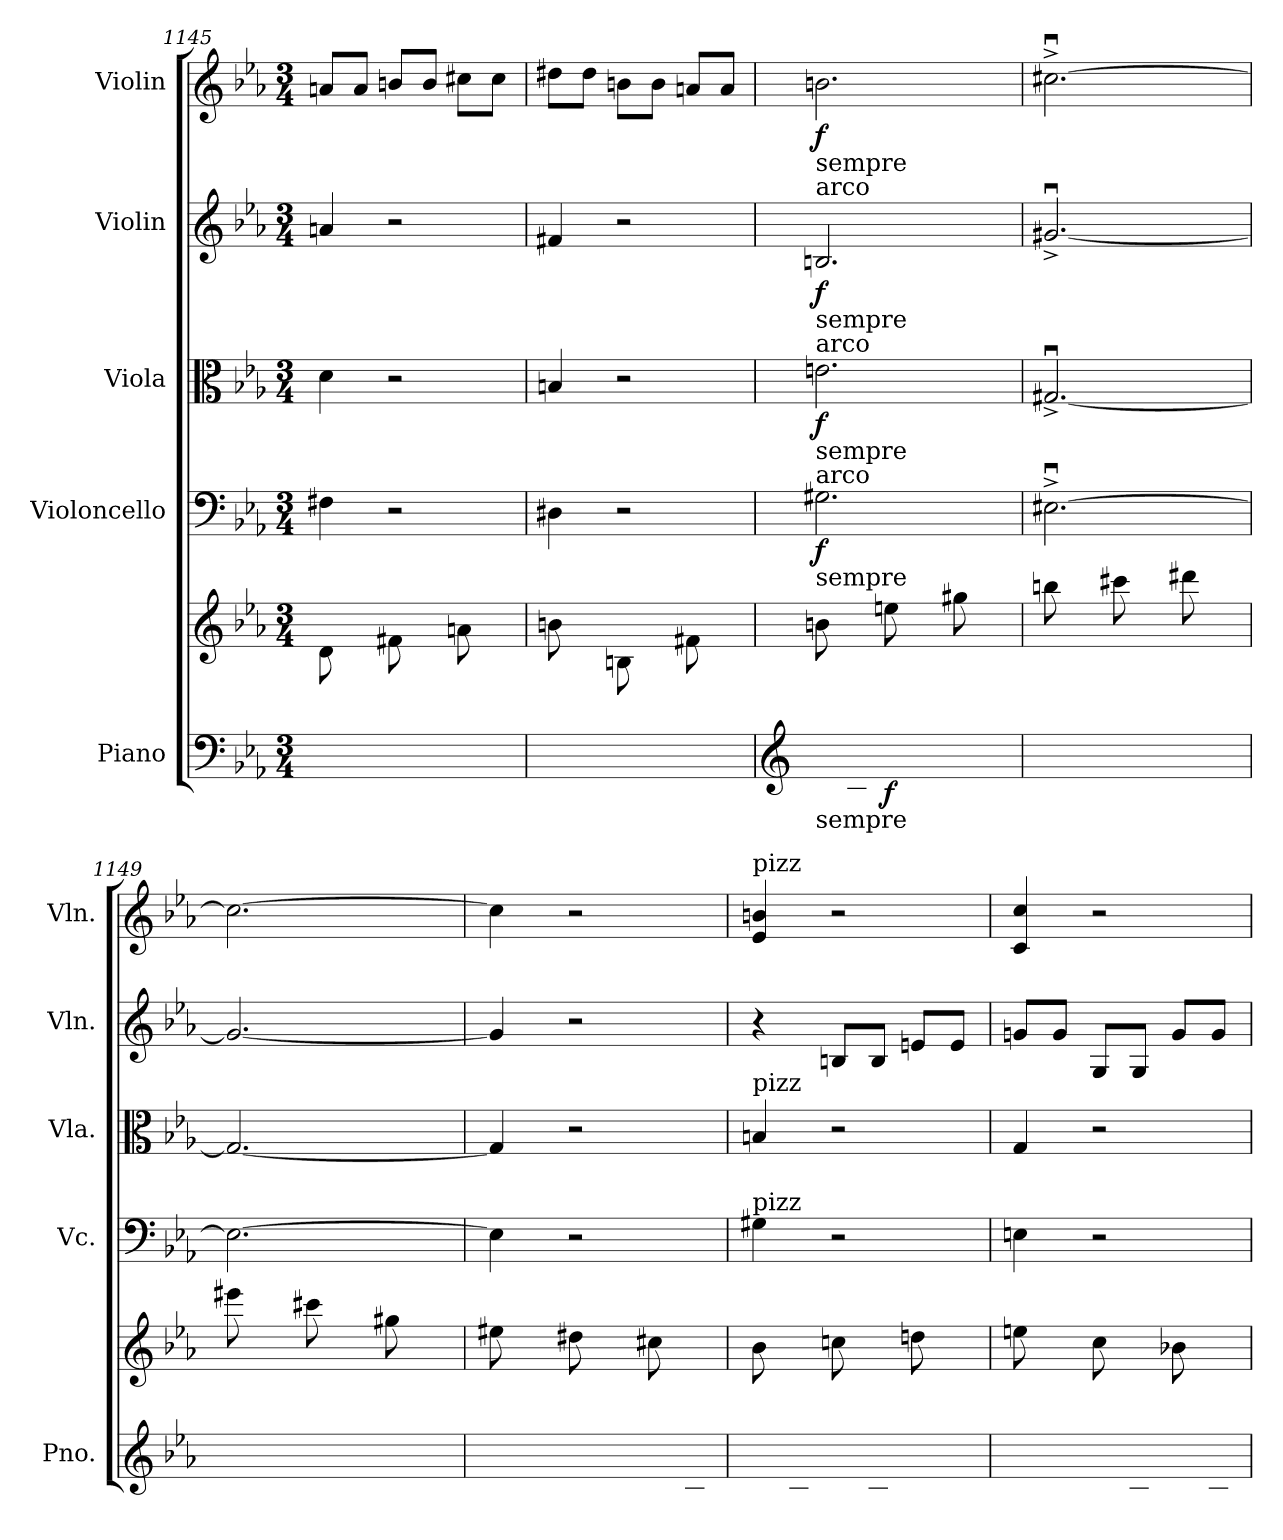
**kern	**kern	**dynam	**kern	**dynam	**kern	**dynam	**kern	**dynam	**kern	**dynam
*part5	*part5	*part5	*part4	*part4	*part3	*part3	*part2	*part2	*part1	*part1
*staff6	*staff5	*staff5/6	*staff4	*staff4	*staff3	*staff3	*staff2	*staff2	*staff1	*staff1
*I"Piano	*	*	*I"Violoncello	*	*I"Viola	*	*I"Violin	*	*I"Violin	*
*I'Pno.	*	*	*I'Vc.	*	*I'Vla.	*	*I'Vln.	*	*I'Vln.	*
*clefF4	*clefG2	*	*clefF4	*	*clefC3	*	*clefG2	*	*clefG2	*
*k[b-e-a-]	*k[b-e-a-]	*	*k[b-e-a-]	*	*k[b-e-a-]	*	*k[b-e-a-]	*	*k[b-e-a-]	*
*M3/4	*M3/4	*	*M3/4	*	*M3/4	*	*M3/4	*	*M3/4	*
=1145	=1145	=1145	=1145	=1145	=1145	=1145	=1145	=1145	=1145	=1145
*^	*	*	*	*	*	*	*	*	*	*
8ryy	4ryy	8d\L	.	4F#X\	.	4d\	.	4an/	.	8an/L	.
8D/	.	8ryy	.	.	.	.	.	.	.	8a/J	.
8ryy	2ryy	8f#X\	.	2r	.	2r	.	2r	.	8bn/L	.
8F#X/	.	8ryy	.	.	.	.	.	.	.	8b/J	.
8ryy	.	8an\	.	.	.	.	.	.	.	8cc#X\L	.
8An/J	.	8ryy	.	.	.	.	.	.	.	8cc#\J	.
!!LO:PB:g=z
=1146	=1146	=1146	=1146	=1146	=1146	=1146	=1146	=1146	=1146	=1146	=1146
8ryy	4ryy	8bn\L	.	4D#X\	.	4Bn/	.	4f#X/	.	8dd#X\L	.
8Bn/	.	8ryy	.	.	.	.	.	.	.	8dd#\J	.
8ryy	2ryy	8Bn\	.	2r	.	2r	.	2r	.	8bn\L	.
8BBn/	.	8ryy	.	.	.	.	.	.	.	8b\J	.
8ryy	.	8f#X\	.	.	.	.	.	.	.	8an/L	.
8F#X/J	.	8ryy	.	.	.	.	.	.	.	8a/J	.
=1147	=1147	=1147	=1147	=1147	=1147	=1147	=1147	=1147	=1147	=1147	=1147
*clefG2	*	*	*	*	*	*	*	*	*	*	*
!	!	!	!	!	!	!	!	!	!	!LO:TX:b:t=sempre	!
!	!	!	!	!	!	!	!	!LO:TX:a:t=arco	!	!	!
!	!	!	!	!	!	!	!	!LO:TX:b:t=sempre	!	!	!
!	!	!	!	!	!	!LO:TX:b:t=sempre	!	!	!	!	!
!	!	!	!	!	!	!LO:TX:a:t=arco	!	!	!	!	!
!	!	!	!	!LO:TX:a:t=arco	!	!	!	!	!	!	!
!	!	!	!	!LO:TX:b:t=sempre	!	!	!	!	!	!	!
!LO:TX:b:t=sempre	!	!	!	!	!	!	!	!	!	!	!
!	!	!	!	!	!LO:DY:b	!	!LO:DY:b	!	!LO:DY:b	!	!LO:DY:b
8ryy	4ryy	8bn\L	.	2.G#X\	f	2.en\	f	2.Bn/	f	2.bn\	f
8Bn/	.	8ryy	.	.	.	.	.	.	.	.	.
!	!	!	!LO:DY:b=2	!	!	!	!	!	!	!	!
8ryy	2ryy	8een\	f	.	.	.	.	.	.	.	.
8en/	.	8ryy	.	.	.	.	.	.	.	.	.
8ryy	.	8gg#X\	.	.	.	.	.	.	.	.	.
8g#X/J	.	8ryy	.	.	.	.	.	.	.	.	.
=1148	=1148	=1148	=1148	=1148	=1148	=1148	=1148	=1148	=1148	=1148	=1148
8ryy	4ryy	8bbn\L	.	[2.E#Xu^\	.	[2.G#Xu^/	.	[2.g#Xu^/	.	[2.cc#Xu^\	.
8bn/	.	8ryy	.	.	.	.	.	.	.	.	.
8ryy	2ryy	8ccc#X\	.	.	.	.	.	.	.	.	.
8cc#X/	.	8ryy	.	.	.	.	.	.	.	.	.
8ryy	.	8ddd#X\	.	.	.	.	.	.	.	.	.
8dd#X/J	.	8ryy	.	.	.	.	.	.	.	.	.
!!LO:LB:g=z
=1149	=1149	=1149	=1149	=1149	=1149	=1149	=1149	=1149	=1149	=1149	=1149
8ryy	4ryy	8eee#X\L	.	2.E#\_	.	2.G#/_	.	2.g#/_	.	2.cc#\_	.
8ee#X/	.	8ryy	.	.	.	.	.	.	.	.	.
8ryy	2ryy	8ccc#X\	.	.	.	.	.	.	.	.	.
8cc#X/	.	8ryy	.	.	.	.	.	.	.	.	.
8ryy	.	8gg#X\	.	.	.	.	.	.	.	.	.
8g#X/J	.	8ryy	.	.	.	.	.	.	.	.	.
=1150	=1150	=1150	=1150	=1150	=1150	=1150	=1150	=1150	=1150	=1150	=1150
8ryy	4ryy	8ee#X\L	.	4E#\]	.	4G#/]	.	4g#/]	.	4cc#\]	.
8e#X/	.	8ryy	.	.	.	.	.	.	.	.	.
8ryy	2ryy	8dd#X\	.	2r	.	2r	.	2r	.	2r	.
8d#X/	.	8ryy	.	.	.	.	.	.	.	.	.
8ryy	.	8cc#X\	.	.	.	.	.	.	.	.	.
8c#X/J	.	8ryy	.	.	.	.	.	.	.	.	.
=1151	=1151	=1151	=1151	=1151	=1151	=1151	=1151	=1151	=1151	=1151	=1151
!	!	!	!	!	!	!	!	!	!	!LO:TX:a:t=pizz	!
!	!	!	!	!	!	!LO:TX:a:t=pizz	!	!	!	!	!
!	!	!	!	!LO:TX:a:t=pizz	!	!	!	!	!	!	!
8ryy	4ryy	8b-\L	.	4G#X\	.	4Bn/	.	4r	.	4e-/ 4bn/	.
8B-/	.	8ryy	.	.	.	.	.	.	.	.	.
8ryy	2ryy	8ccn\	.	2r	.	2r	.	8Bn/L	.	2r	.
8cn/	.	8ryy	.	.	.	.	.	8B/J	.	.	.
8ryy	.	8ddn\	.	.	.	.	.	8en/L	.	.	.
8dn/J	.	8ryy	.	.	.	.	.	8e/J	.	.	.
=1152	=1152	=1152	=1152	=1152	=1152	=1152	=1152	=1152	=1152	=1152	=1152
8ryy	4ryy	8een\L	.	4En\	.	4G/	.	8gn/L	.	4c/ 4cc/	.
8en/	.	8ryy	.	.	.	.	.	8g/J	.	.	.
8ryy	2ryy	8cc\	.	2r	.	2r	.	8G/L	.	2r	.
8c/	.	8ryy	.	.	.	.	.	8G/J	.	.	.
8ryy	.	8b-X\	.	.	.	.	.	8g/L	.	.	.
8B-X/J	.	8ryy	.	.	.	.	.	8g/J	.	.	.
*v	*v	*	*	*	*	*	*	*	*	*	*
=	=	=	=	=	=	=	=	=	=	=
*-	*-	*-	*-	*-	*-	*-	*-	*-	*-	*-
